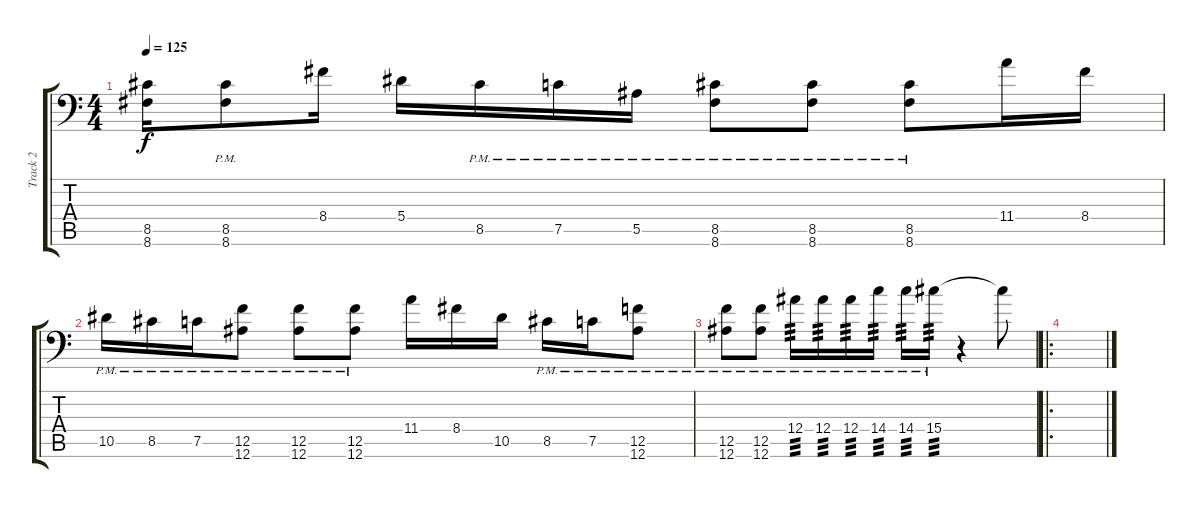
\track ("Track 2" "Track 2") {instrument distortionguitar}
\staff {score tabs}
\tuning (C4 G3 Eb3 Bb2 F2 Bb1) {hide}
\ts (4 4)
\tempo 125
\clef f4
\ks c
(8.5{t} 8.6{t}).16{dy f} (8.5{pm} 8.6{pm}).8 8.4.16 5.4.16 8.5{pm}.16 7.5{pm}.16 5.5{pm}.16 (8.5{pm} 8.6{pm}).8 (8.5{pm} 8.6{pm}).8 (8.5{pm} 8.6{pm}).8 11.4.16 8.4.16 |
10.5{pm}.16 8.5{pm}.16 7.5{pm}.16 (12.5{pm} 12.6{pm}).8 (12.5{pm} 12.6{pm}).8 (12.5{pm} 12.6{pm}).8 11.4.16 8.4.16 10.5.16 8.5{pm}.16 7.5{pm}.16 (12.5{pm} 12.6{pm}).8 |
(12.5{pm} 12.6{pm}).8 (12.5{pm} 12.6{pm}).8 12.4{pm}.16{tp 3} 12.4{pm}.16{tp 3} 12.4{pm}.16{tp 3} 14.4{pm}.16{tp 3} 14.4{pm}.16{tp 3} 15.4{pm}.16{tp 3} r.4 15.4{t}.8 |
\ro
